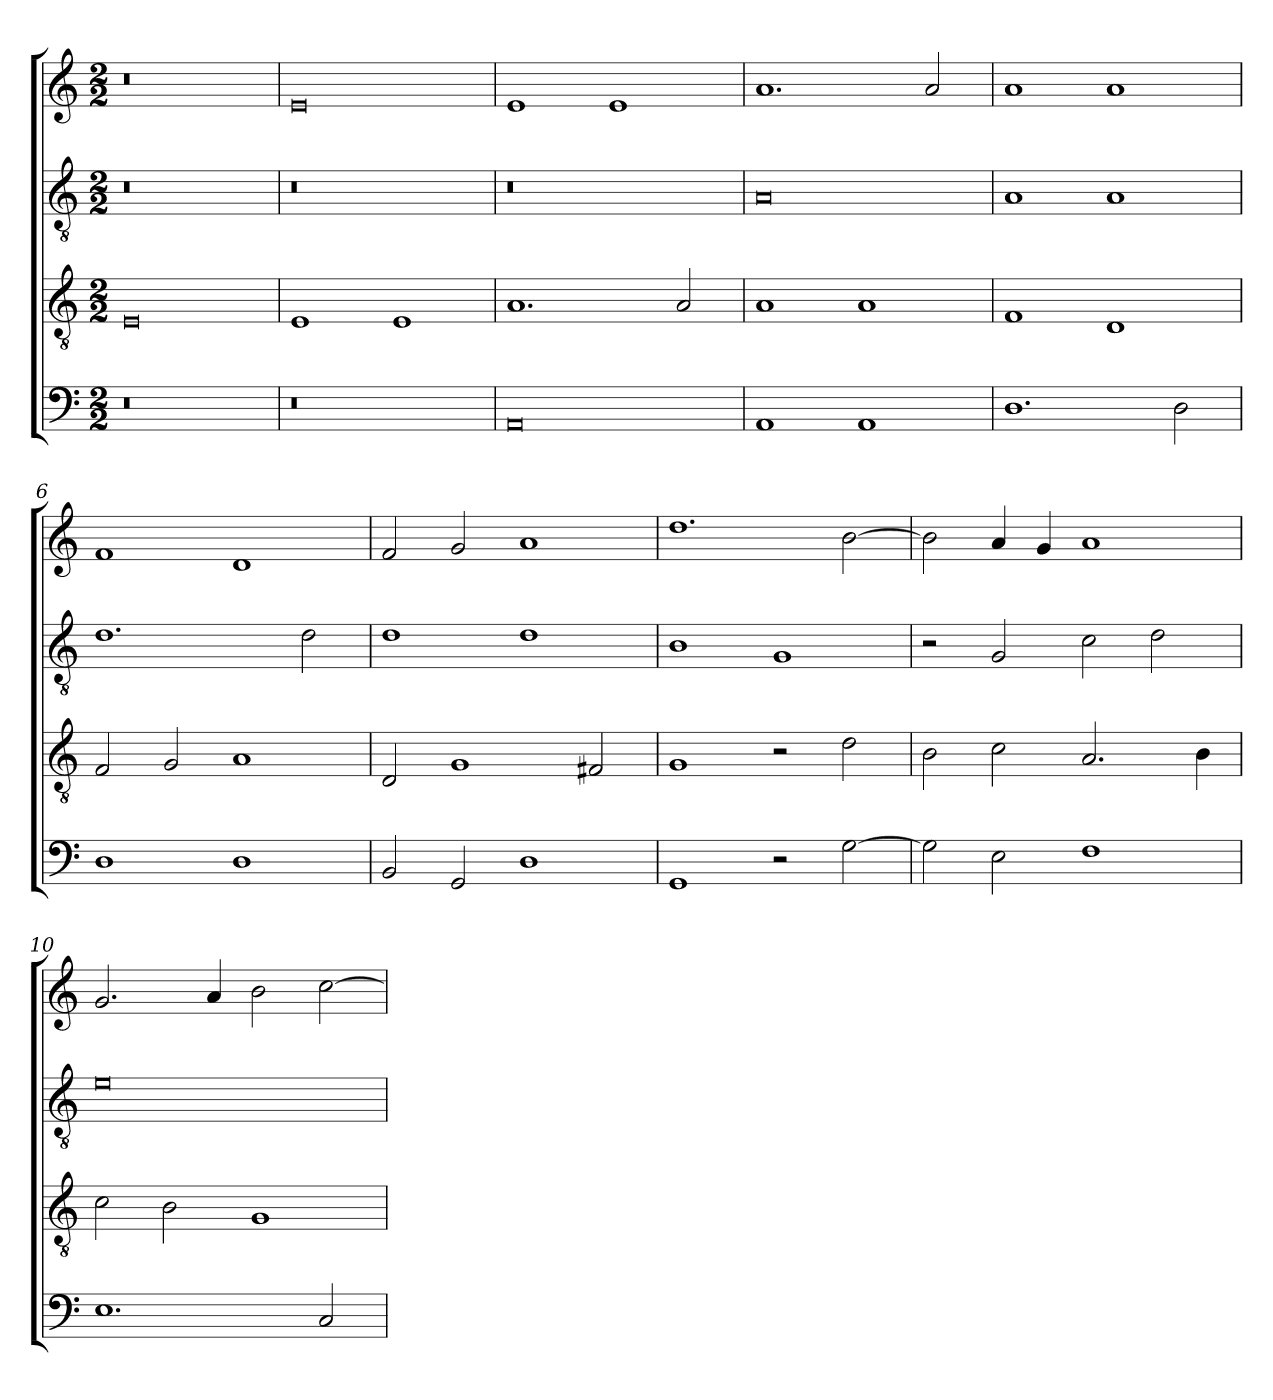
**kern	**kern	**kern	**kern
*part4	*part3	*part2	*part1
*staff4	*staff3	*staff2	*staff1
*clefF4	*clefGv2	*clefGv2	*clefG2
*k[]	*k[]	*k[]	*k[]
*M2/2	*M2/2	*M2/2	*M2/2
=1	=1	=1	=1
0r	0E	0r	0r
=2	=2	=2	=2
0r	1E	0r	0e
.	1E	.	.
=3	=3	=3	=3
0AA	1.A	0r	1e
.	.	.	1e
.	2A/	.	.
=4	=4	=4	=4
1AA	1A	0A	1.a
1AA	1A	.	.
.	.	.	2a/
=5	=5	=5	=5
1.D	1F	1A	1a
.	1D	1A	1a
2D\	.	.	.
=6	=6	=6	=6
1D	2F/	1.d	1f
.	2G/	.	.
1D	1A	.	1d
.	.	2d\	.
=7	=7	=7	=7
2BB/	2D/	1d	2f/
2GG/	1G	.	2g/
1D	.	1d	1a
.	2F#X/	.	.
=8	=8	=8	=8
1GG	1G	1B	1.dd
2r	2r	1G	.
[2G\	2d\	.	[2b\
=9	=9	=9	=9
2G\]	2B\	2r	2b\]
2E\	2c\	2G/	4a/
.	.	.	4g/
1F	2.A/	2c\	1a
.	.	2d\	.
.	4B\	.	.
=10	=10	=10	=10
1.E	2c\	0e	2.g/
.	2B\	.	.
.	.	.	4a/
.	1G	.	2b\
2C/	.	.	[2cc\
=	=	=	=
*-	*-	*-	*-
